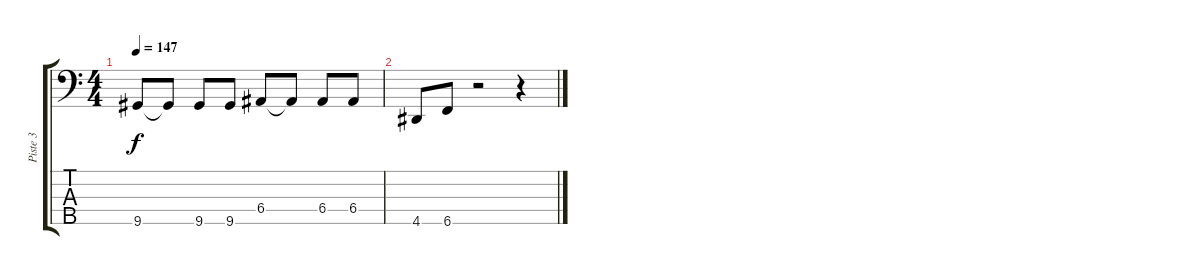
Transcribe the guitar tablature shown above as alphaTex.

\track ("Piste 3" "Piste 3") {instrument electricbassfinger}
\staff {score tabs}
\tuning (G2 D2 A1 E1 B0) {hide}
\ts (4 4)
\tempo 147
\clef f4
\ks c
9.5.8{dy f} 9.5{t}.8 9.5.8 9.5.8 6.4.8 6.4{t}.8 6.4.8 6.4.8 |
4.5.8 6.5.8 r.2 r.4
